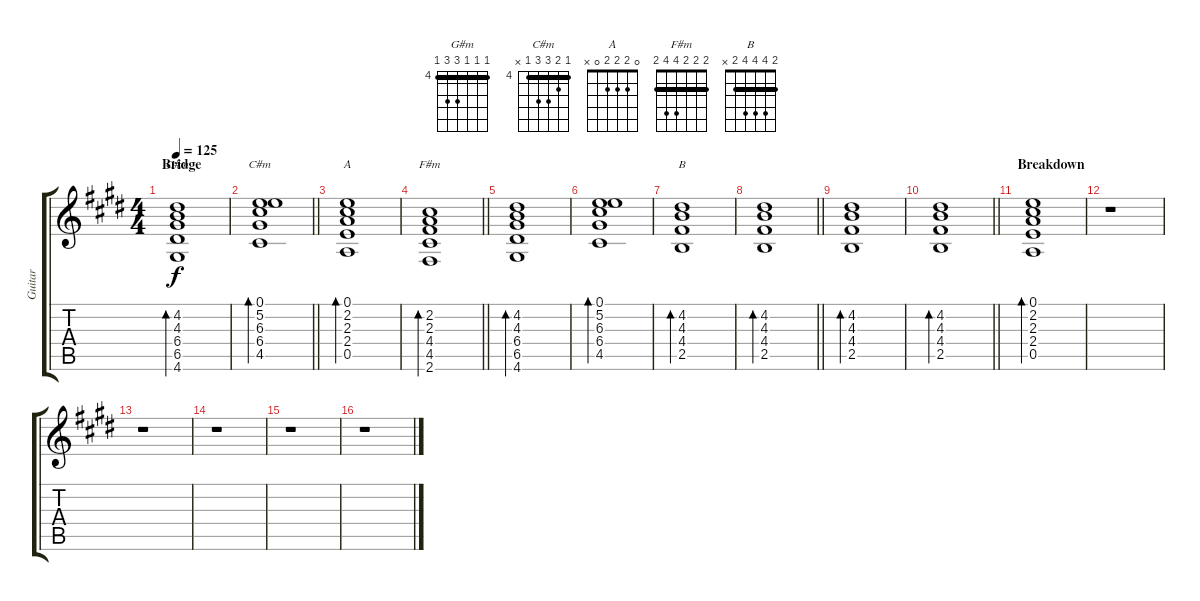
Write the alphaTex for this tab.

\track ("Guitar" "Guitar") {instrument acousticguitarsteel}
\staff {score tabs}
\tuning (E4 B3 G3 D3 A2 E2) {hide}
\chord ("G#m" 4 4 4 6 6 4) {firstfret 4 barre 4}
\chord ("C#m" 4 5 6 6 4 x) {firstfret 4 barre 4}
\chord ("A" 0 2 2 2 0 x)
\chord ("F#m" 2 2 2 4 4 2) {barre 2}
\chord ("B" 2 4 4 4 2 x) {barre 2}
\ts (4 4)
\section ("" "Bridge")
\tempo 125
\clef g2
\ks c#minor
(4.2 4.3 6.4 6.5 4.6).1{bd 60 ch "G#m" dy f} |
\barLineRight lightlight
(0.1 5.2 6.3 6.4 4.5).1{bd 60 ch "C#m"} |
(0.1 2.2 2.3 2.4 0.5).1{bd 60 ch "A"} |
\barLineRight lightlight
(2.2 2.3 4.4 4.5 2.6).1{bd 60 ch "F#m"} |
(4.2 4.3 6.4 6.5 4.6).1{bd 60} |
(0.1 5.2 6.3 6.4 4.5).1{bd 60} |
(4.2 4.3 4.4 2.5).1{bd 60 ch "B"} |
\barLineRight lightlight
(4.2 4.3 4.4 2.5).1{bd 60} |
(4.2 4.3 4.4 2.5).1{bd 60} |
\barLineRight lightlight
(4.2 4.3 4.4 2.5).1{bd 60} |
\section ("" "Breakdown")
(0.1 2.2 2.3 2.4 0.5).1{bd 60} |
r.1 |
r.1 |
r.1 |
r.1 |
r.1
